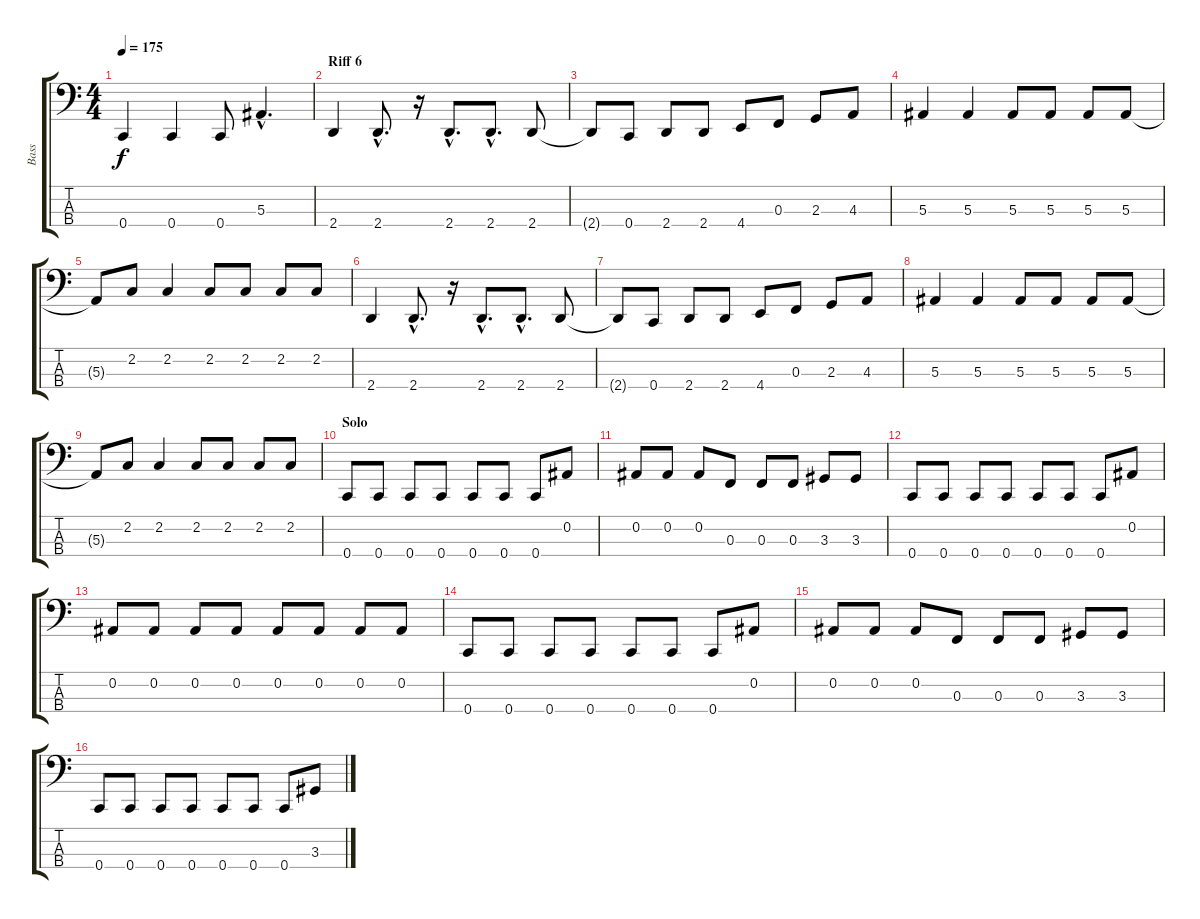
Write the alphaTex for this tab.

\track ("Bass" "Bass") {instrument electricbassfinger}
\staff {score tabs}
\tuning (Eb2 Bb1 F1 C1) {hide}
\ts (4 4)
\tempo 175
\clef f4
\ks c
0.4.4{dy f} 0.4.4 0.4.8 5.3{hac}.4{d} |
\section ("" "Riff 6")
2.4.4 2.4{hac}.8{d} r.16 2.4{hac}.8{d} 2.4{hac}.8{d} 2.4.8 |
2.4{t}.8 0.4.8 2.4.8 2.4.8 4.4.8 0.3.8 2.3.8 4.3.8 |
5.3.4 5.3.4 5.3.8 5.3.8 5.3.8 5.3.8 |
5.3{t}.8 2.2.8 2.2.4 2.2.8 2.2.8 2.2.8 2.2.8 |
2.4.4 2.4{hac}.8{d} r.16 2.4{hac}.8{d} 2.4{hac}.8{d} 2.4.8 |
2.4{t}.8 0.4.8 2.4.8 2.4.8 4.4.8 0.3.8 2.3.8 4.3.8 |
5.3.4 5.3.4 5.3.8 5.3.8 5.3.8 5.3.8 |
5.3{t}.8 2.2.8 2.2.4 2.2.8 2.2.8 2.2.8 2.2.8 |
\section ("" "Solo")
0.4.8 0.4.8 0.4.8 0.4.8 0.4.8 0.4.8 0.4.8 0.2.8 |
0.2.8 0.2.8 0.2.8 0.3.8 0.3.8 0.3.8 3.3.8 3.3.8 |
0.4.8 0.4.8 0.4.8 0.4.8 0.4.8 0.4.8 0.4.8 0.2.8 |
0.2.8 0.2.8 0.2.8 0.2.8 0.2.8 0.2.8 0.2.8 0.2.8 |
0.4.8 0.4.8 0.4.8 0.4.8 0.4.8 0.4.8 0.4.8 0.2.8 |
0.2.8 0.2.8 0.2.8 0.3.8 0.3.8 0.3.8 3.3.8 3.3.8 |
0.4.8 0.4.8 0.4.8 0.4.8 0.4.8 0.4.8 0.4.8 3.3.8
